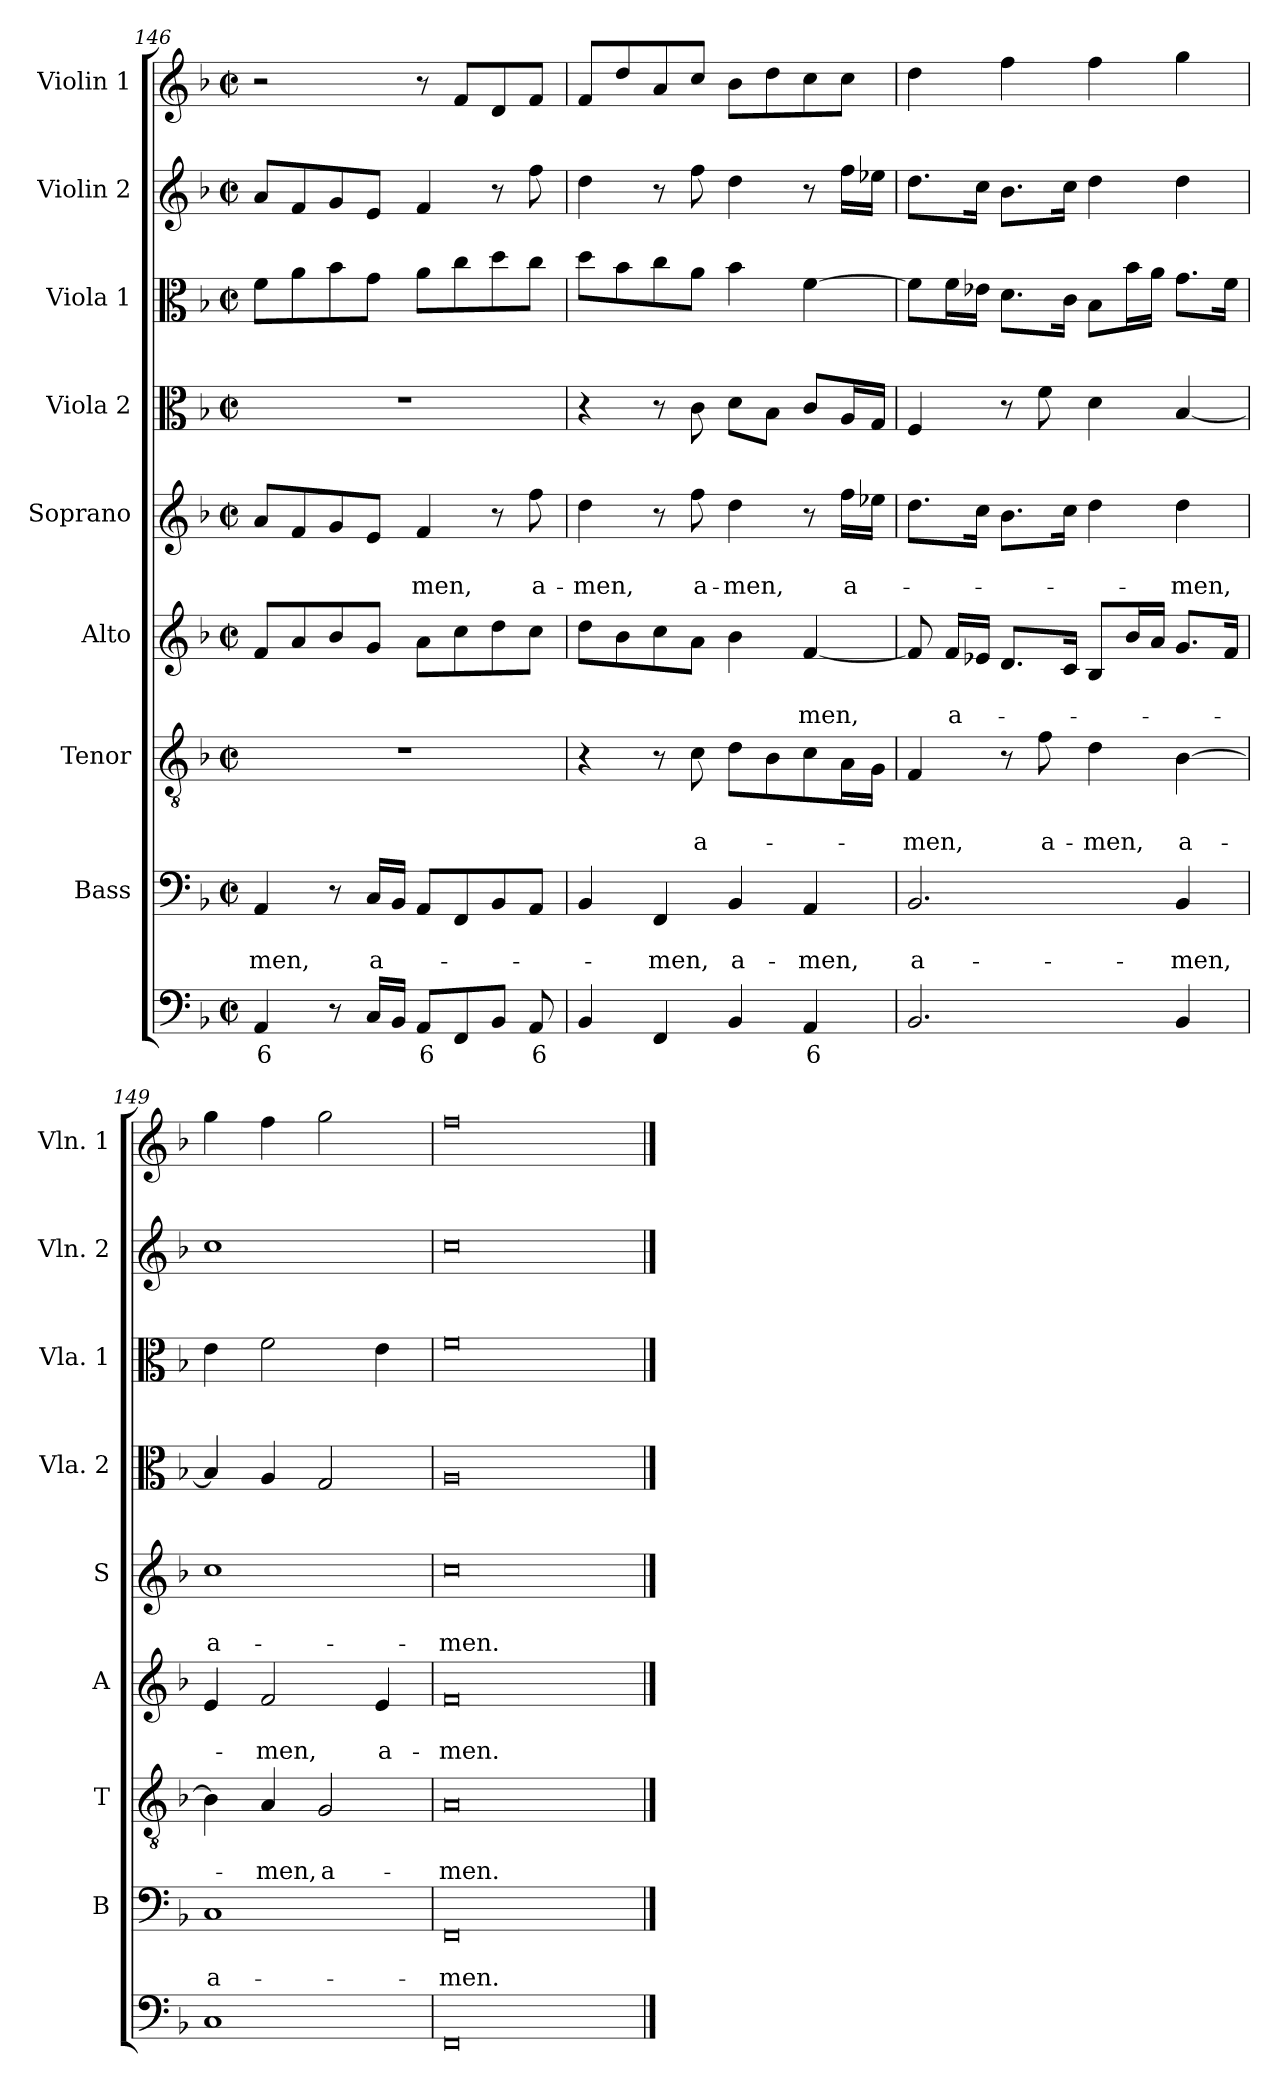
**kern	**text	**kern	**text	**text	**kern	**text	**text	**kern	**text	**text	**kern	**text	**text	**kern	**kern	**kern	**kern
*part9	*part9	*part8	*part8	*part8	*part7	*part7	*part7	*part6	*part6	*part6	*part5	*part5	*part5	*part4	*part3	*part2	*part1
*staff9	*staff9	*staff8	*staff8	*staff8	*staff7	*staff7	*staff7	*staff6	*staff6	*staff6	*staff5	*staff5	*staff5	*staff4	*staff3	*staff2	*staff1
*	*	*I"Bass	*	*	*I"Tenor	*	*	*I"Alto	*	*	*I"Soprano	*	*	*I"Viola 2	*I"Viola 1	*I"Violin 2	*I"Violin 1
*	*	*I'B	*	*	*I'T	*	*	*I'A	*	*	*I'S	*	*	*I'Vla. 2	*I'Vla. 1	*I'Vln. 2	*I'Vln. 1
*clefF4	*	*clefF4	*	*	*clefGv2	*	*	*clefG2	*	*	*clefG2	*	*	*clefC3	*clefC3	*clefG2	*clefG2
*k[b-]	*	*k[b-]	*	*	*k[b-]	*	*	*k[b-]	*	*	*k[b-]	*	*	*k[b-]	*k[b-]	*k[b-]	*k[b-]
*F:	*	*F:	*	*	*F:	*	*	*F:	*	*	*F:	*	*	*F:	*F:	*F:	*F:
*M2/2	*	*M2/2	*	*	*M2/2	*	*	*M2/2	*	*	*M2/2	*	*	*M2/2	*M2/2	*M2/2	*M2/2
*met(c|)	*	*met(c|)	*	*	*met(c|)	*	*	*met(c|)	*	*	*met(c|)	*	*	*met(c|)	*met(c|)	*met(c|)	*met(c|)
=146	=146	=146	=146	=146	=146	=146	=146	=146	=146	=146	=146	=146	=146	=146	=146	=146	=146
!	!LO:LY:b	!	!	!LO:LY:b	!	!	!	!	!	!	!	!	!	!	!	!	!
4AA/	6	4AA/	.	-men,	1r	.	.	8f/L	.	.	8a/L	.	.	1r	8f\L	8a/L	2r
.	.	.	.	.	.	.	.	8a/	.	.	8f/	.	.	.	8a\	8f/	.
8r	.	8r	.	.	.	.	.	8b-/	.	.	8g/	.	.	.	8b-\	8g/	.
!	!	!	!	!LO:LY:b	!	!	!	!	!	!	!	!	!	!	!	!	!
16C/LL	.	16C/LL	.	a-	.	.	.	8g/J	.	.	8e/J	.	.	.	8g\J	8e/J	.
16BB-/JJ	.	16BB-/JJ	.	.	.	.	.	.	.	.	.	.	.	.	.	.	.
!	!LO:LY:b	!	!	!	!	!	!	!	!	!	!	!	!LO:LY:b	!	!	!	!
8AA/L	6	8AA/L	.	.	.	.	.	8a\L	.	.	4f/	.	-men,	.	8a\L	4f/	8r
8FF/	.	8FF/	.	.	.	.	.	8cc\	.	.	.	.	.	.	8cc\	.	8f/L
8BB-/J	.	8BB-/	.	.	.	.	.	8dd\	.	.	8r	.	.	.	8dd\	8r	8d/
!	!LO:LY:b	!	!	!	!	!	!	!	!	!	!	!	!LO:LY:b	!	!	!	!
8AA/	6	8AA/J	.	.	.	.	.	8cc\J	.	.	8ff\	.	a-	.	8cc\J	8ff\	8f/J
!!LO:LB:g=z
=147	=147	=147	=147	=147	=147	=147	=147	=147	=147	=147	=147	=147	=147	=147	=147	=147	=147
!	!	!	!	!	!	!	!	!	!	!	!	!	!LO:LY:b	!	!	!	!
4BB-/	.	4BB-/	.	.	4r	.	.	8dd\L	.	.	4dd\	.	-men,	4r	8dd\L	4dd\	8f/L
.	.	.	.	.	.	.	.	8b-\	.	.	.	.	.	.	8b-\	.	8dd/
!	!	!	!	!LO:LY:b	!	!	!	!	!	!	!	!	!	!	!	!	!
4FF/	.	4FF/	.	-men,	8r	.	.	8cc\	.	.	8r	.	.	8r	8cc\	8r	8a/
!	!	!	!	!	!	!	!LO:LY:b	!	!	!	!	!	!LO:LY:b	!	!	!	!
.	.	.	.	.	8c\	.	a-	8a\J	.	.	8ff\	.	a-	8c\	8a\J	8ff\	8cc/J
!	!	!	!	!LO:LY:b	!	!	!	!	!	!	!	!	!LO:LY:b	!	!	!	!
4BB-/	.	4BB-/	.	a-	8d\L	.	.	4b-\	.	.	4dd\	.	-men,	8d\L	4b-\	4dd\	8b-\L
.	.	.	.	.	8B-\	.	.	.	.	.	.	.	.	8B-\J	.	.	8dd\
!	!LO:LY:b	!	!	!LO:LY:b	!	!	!	!	!	!LO:LY:b	!	!	!	!	!	!	!
4AA/	6	4AA/	.	-men,	8c\	.	.	[4f/	.	-men,	8r	.	.	8c/L	[4f\	8r	8cc\
!	!	!	!	!	!	!	!	!	!	!	!	!	!LO:LY:b	!	!	!	!
.	.	.	.	.	16A\L	.	.	.	.	.	16ff\LL	.	a-	16A/L	.	16ff\LL	8cc\J
.	.	.	.	.	16G\JJ	.	.	.	.	.	16ee-X\JJ	.	.	16G/JJ	.	16ee-X\JJ	.
=148	=148	=148	=148	=148	=148	=148	=148	=148	=148	=148	=148	=148	=148	=148	=148	=148	=148
!	!	!	!	!LO:LY:b	!	!	!LO:LY:b	!	!	!	!	!	!	!	!	!	!
2.BB-/	.	2.BB-/	.	a-	4F/	.	-men,	8f/]	.	.	8.dd\L	.	.	4F/	8f\L]	8.dd\L	4dd\
!	!	!	!	!	!	!	!	!	!	!LO:LY:b	!	!	!	!	!	!	!
.	.	.	.	.	.	.	.	16f/LL	.	a-	.	.	.	.	16f\L	.	.
.	.	.	.	.	.	.	.	16e-X/JJ	.	.	16cc\Jk	.	.	.	16e-X\JJ	16cc\Jk	.
.	.	.	.	.	8r	.	.	8.d/L	.	.	8.b-\L	.	.	8r	8.d\L	8.b-\L	4ff\
!	!	!	!	!	!	!	!LO:LY:b	!	!	!	!	!	!	!	!	!	!
.	.	.	.	.	8f\	.	a-	.	.	.	.	.	.	8f\	.	.	.
.	.	.	.	.	.	.	.	16c/Jk	.	.	16cc\Jk	.	.	.	16c\Jk	16cc\Jk	.
!	!	!	!	!	!	!	!LO:LY:b	!	!	!	!	!	!	!	!	!	!
.	.	.	.	.	4d\	.	-men,	8B-/L	.	.	4dd\	.	.	4d\	8B-\L	4dd\	4ff\
.	.	.	.	.	.	.	.	16b-/L	.	.	.	.	.	.	16b-\L	.	.
.	.	.	.	.	.	.	.	16a/JJ	.	.	.	.	.	.	16a\JJ	.	.
!	!	!	!	!LO:LY:b	!	!	!LO:LY:b	!	!	!	!	!	!LO:LY:b	!	!	!	!
4BB-/	.	4BB-/	.	-men,	[4B-\	.	a-	8.g/L	.	.	4dd\	.	-men,	[4B-/	8.g\L	4dd\	4gg\
.	.	.	.	.	.	.	.	16f/Jk	.	.	.	.	.	.	16f\Jk	.	.
=149	=149	=149	=149	=149	=149	=149	=149	=149	=149	=149	=149	=149	=149	=149	=149	=149	=149
*^	*	*	*	*	*	*	*	*	*	*	*	*	*	*	*	*	*
!	!	!	!	!	!LO:LY:b	!	!	!	!	!	!	!	!	!LO:LY:b	!	!	!	!
1C	4ryy	.	1C	.	a-	4B-\]	.	.	4e/	.	.	1cc	.	a-	4B-/]	4e\	1cc	4gg\
!	!	!	!	!	!	!	!	!LO:LY:b	!	!	!LO:LY:b	!	!	!	!	!	!	!
.	4ryy	.	.	.	.	4A/	.	-men,	2f/	.	-men,	.	.	.	4A/	2f\	.	4ff\
!	!	!	!	!	!	!	!	!LO:LY:b	!	!	!	!	!	!	!	!	!	!
.	4ryy	.	.	.	.	2G/	.	a-	.	.	.	.	.	.	2G/	.	.	2gg\
!	!	!	!	!	!	!	!	!	!	!	!LO:LY:b	!	!	!	!	!	!	!
.	4ryy	.	.	.	.	.	.	.	4e/	.	a-	.	.	.	.	4e\	.	.
=150	=150	=150	=150	=150	=150	=150	=150	=150	=150	=150	=150	=150	=150	=150	=150	=150	=150	=150
!	!	!	!	!	!LO:LY:b	!	!	!LO:LY:b	!	!	!LO:LY:b	!	!	!LO:LY:b	!	!	!	!
*v	*v	*	*	*	*	*	*	*	*	*	*	*	*	*	*	*	*	*
0FF	.	0FF	.	-men.	0A	.	-men.	0f	.	-men.	0cc	.	-men.	0A	0f	0cc	0ff
==	==	==	==	==	==	==	==	==	==	==	==	==	==	==	==	==	==
*-	*-	*-	*-	*-	*-	*-	*-	*-	*-	*-	*-	*-	*-	*-	*-	*-	*-
